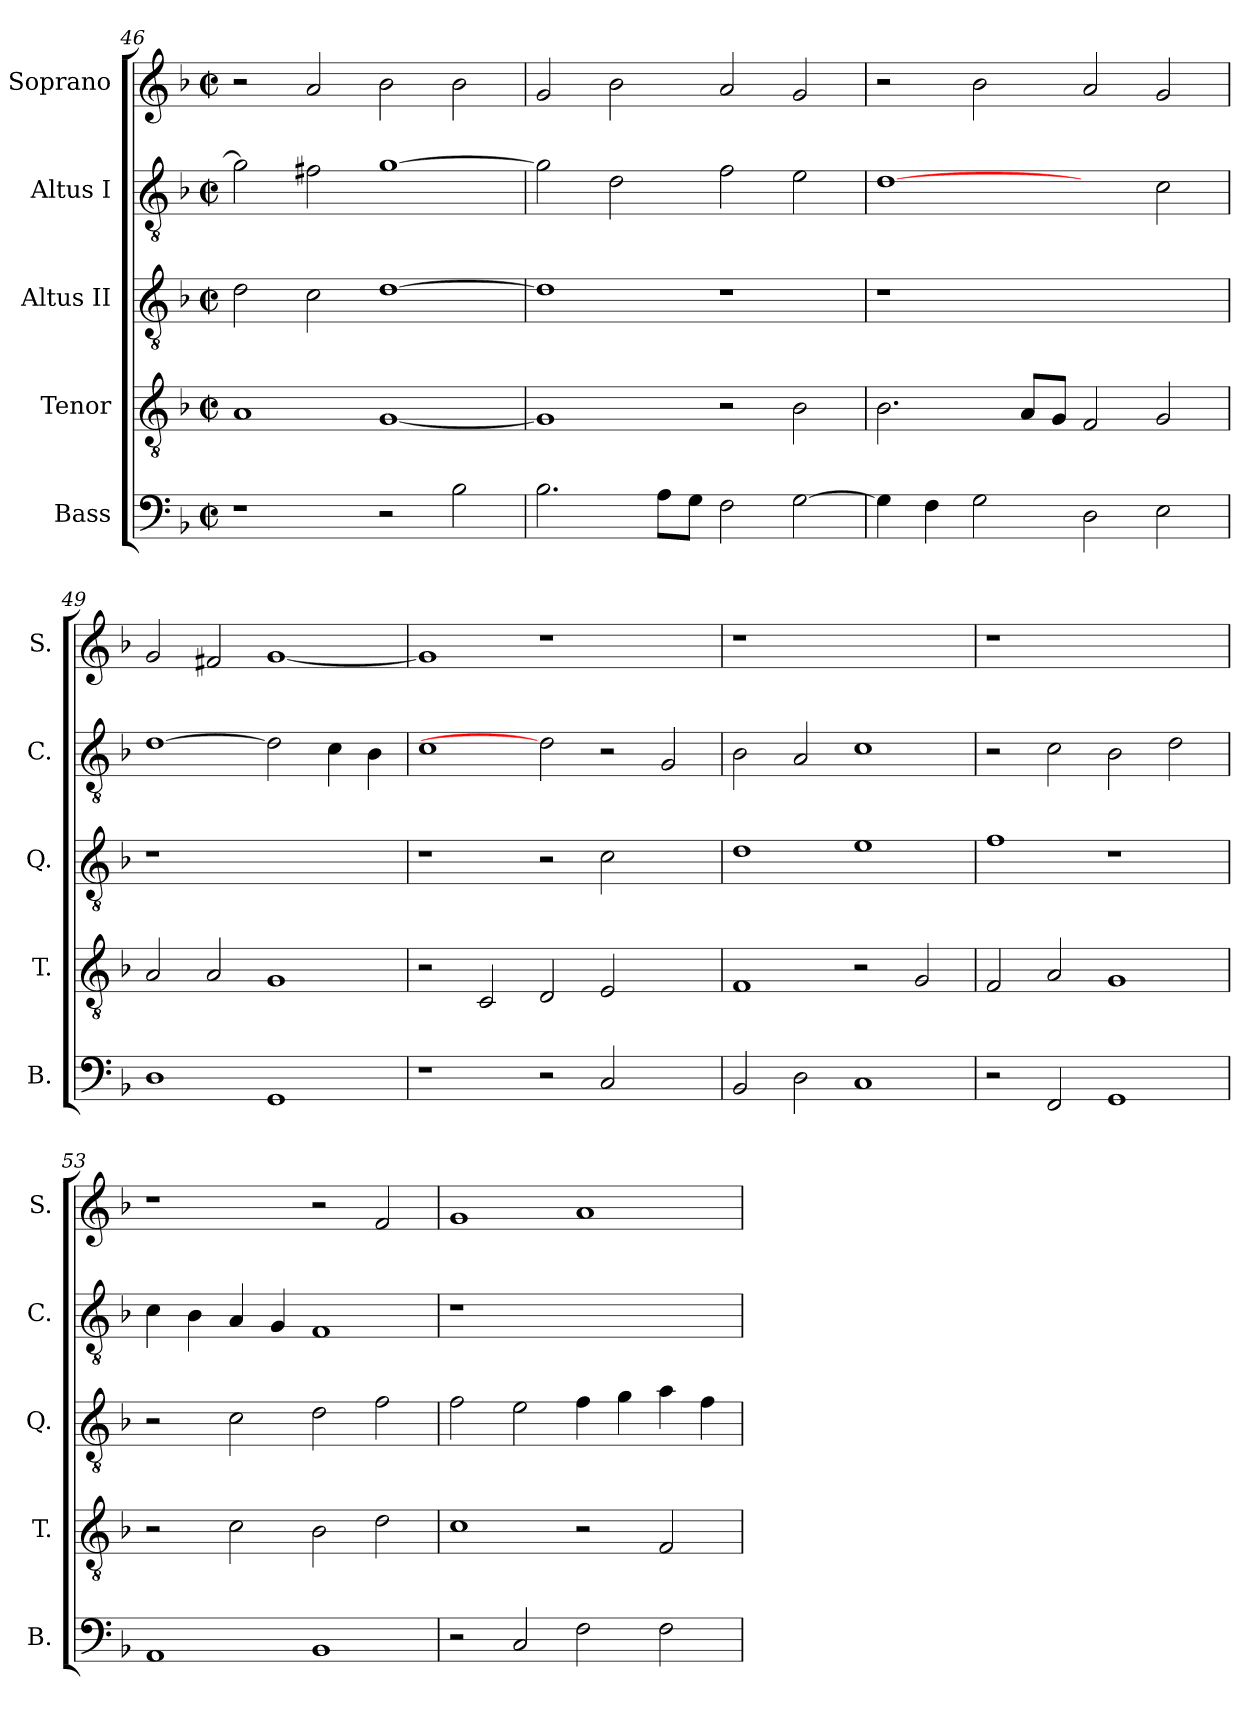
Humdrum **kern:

**kern	**kern	**kern	**kern	**kern
*part5	*part4	*part3	*part2	*part1
*staff5	*staff4	*staff3	*staff2	*staff1
*I"Bass	*I"Tenor	*I"Altus II	*I"Altus I	*I"Soprano
*I'B.	*I'T.	*I'Q.	*I'C.	*I'S.
*clefF4	*clefGv2	*clefGv2	*clefGv2	*clefG2
*	*ITrd7c12	*ITrd7c12	*ITrd7c12	*
*k[b-]	*k[b-]	*k[b-]	*k[b-]	*k[b-]
*F:	*F:	*F:	*F:	*F:
*M2/2	*M2/2	*M2/2	*M2/2	*M2/2
*met(c|)	*met(c|)	*met(c|)	*met(c|)	*met(c|)
=46	=46	=46	=46	=46
1r	1AAi	2Di\	2Gi\]	2r
.	.	2Ci\	2F#Xi\	2ai/
2r	[<1GGi	[>1Di	[>1Gi	2b-i\
2B-i\	.	.	.	2b-i\
!!LO:PB:g=z
=47	=47	=47	=47	=47
2.B-i\	1GGi]	1Di]	2Gi\]	2gi/
.	.	.	2Di\	2b-i\
8Ai\L	.	.	.	.
8Gi\J	.	.	.	.
2Fi\	2r	1r	2Fi\	2ai/
[>2Gi\	2BB-i\	.	2Ei\	2gi/
=48	=48	=48	=48	=48
!	!	!LO:N:vis=1	!	!
4Gi\]	2.BB-i\	1r	[1Di	2r
4Fi\	.	.	.	.
2Gi\	.	.	.	2b-i\
.	8AAi/L	.	.	.
.	8GGi/J	.	.	.
2Di\	2FFi/	1ryy	2ryy	2ai/
2Ei\	2GGi/	.	2Ci\	2gi/
=49	=49	=49	=49	=49
!	!	!LO:N:vis=1	!	!
1Di	2AAi/	1r	[1Di	2gi/
.	2AAi/	.	.	2f#Xi/
1GGi	1GGi	1ryy	2Di]	[<1gi
.	.	.	4Ci\	.
.	.	.	4BB-i\	.
=50	=50	=50	=50	=50
1r	2r	1r	1Ci	1gi]
.	2CCi/	.	.	.
2r	2DDi/	2r	2Di]	1r
2Ci/	2EEi/	2Ci\	2r	.
2ryy	2ryy	2ryy	2GGi/	2ryy
=51	=51	=51	=51	=51
!	!	!	!	!LO:N:vis=1
2BB-i/	1FFi	1Di	2BB-i\	1r
2Di\	.	.	2AAi/	.
1Ci	2r	1Ei	1Ci	1ryy
.	2GGi/	.	.	.
!!LO:LB:g=z
=52	=52	=52	=52	=52
!	!	!	!	!LO:N:vis=1
2r	2FFi/	1Fi	2r	1r
2FFi/	2AAi/	.	2Ci\	.
1GGi	1GGi	1r	2BB-i\	1ryy
.	.	.	2Di\	.
=53	=53	=53	=53	=53
1AAi	2r	2r	4Ci\	1r
.	.	.	4BB-i\	.
.	2Ci\	2Ci\	4AAi/	.
.	.	.	4GGi/	.
1BB-i	2BB-i\	2Di\	1FFi	2r
.	2Di\	2Fi\	.	2fi/
=54	=54	=54	=54	=54
!	!	!	!LO:N:vis=1	!
2r	1Ci	2Fi\	1r	1gi
2Ci/	.	2Ei\	.	.
2Fi\	2r	4Fi\	1ryy	1ai
.	.	4Gi\	.	.
2Fi\	2FFi/	4Ai\	.	.
.	.	4Fi\	.	.
=	=	=	=	=
*-	*-	*-	*-	*-
